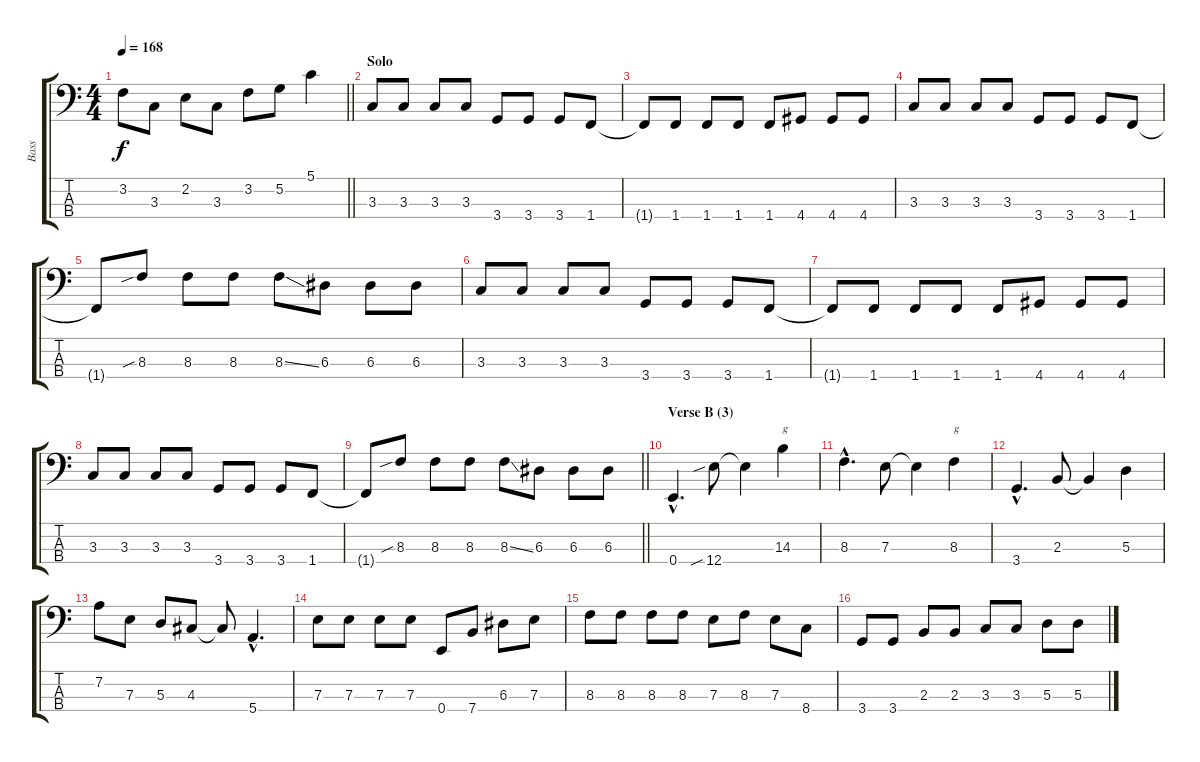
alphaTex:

\track ("Bass" "Bass") {instrument electricbasspick}
\staff {score tabs}
\tuning (G2 D2 A1 E1) {hide}
\ts (4 4)
\tempo 168
\clef f4
\barLineRight lightlight
\ks c
3.2.8{dy f} 3.3.8 2.2.8 3.3.8 3.2.8 5.2.8 5.1.4 |
\section ("" "Solo")
3.3.8 3.3.8 3.3.8 3.3.8 3.4.8 3.4.8 3.4.8 1.4.8 |
1.4{t}.8 1.4.8 1.4.8 1.4.8 1.4.8 4.4.8 4.4.8 4.4.8 |
3.3.8 3.3.8 3.3.8 3.3.8 3.4.8 3.4.8 3.4.8 1.4.8 |
1.4{t}.8 8.3{sib}.8 8.3.8 8.3.8 8.3{ss}.8 6.3.8 6.3.8 6.3.8 |
3.3.8 3.3.8 3.3.8 3.3.8 3.4.8 3.4.8 3.4.8 1.4.8 |
1.4{t}.8 1.4.8 1.4.8 1.4.8 1.4.8 4.4.8 4.4.8 4.4.8 |
3.3.8 3.3.8 3.3.8 3.3.8 3.4.8 3.4.8 3.4.8 1.4.8 |
\barLineRight lightlight
1.4{t}.8 8.3{sib}.8 8.3.8 8.3.8 8.3{ss}.8 6.3.8 6.3.8 6.3.8 |
\section ("" "Verse B (3)")
0.4{hac}.4{d} 12.4{sib}.8 12.4{t}.4 14.3.4{txt "g"} |
8.3{hac}.4{d} 7.3.8 7.3{t}.4 8.3.4{txt "g"} |
3.4{hac}.4{d} 2.3.8 2.3{t}.4 5.3.4 |
7.2.8 7.3.8 5.3.8 4.3.8 4.3{t}.8 5.4{hac}.4{d} |
7.3.8 7.3.8 7.3.8 7.3.8 0.4.8 7.4.8 6.3.8 7.3.8 |
8.3.8 8.3.8 8.3.8 8.3.8 7.3.8 8.3.8 7.3.8 8.4.8 |
3.4.8 3.4.8 2.3.8 2.3.8 3.3.8 3.3.8 5.3.8 5.3.8
